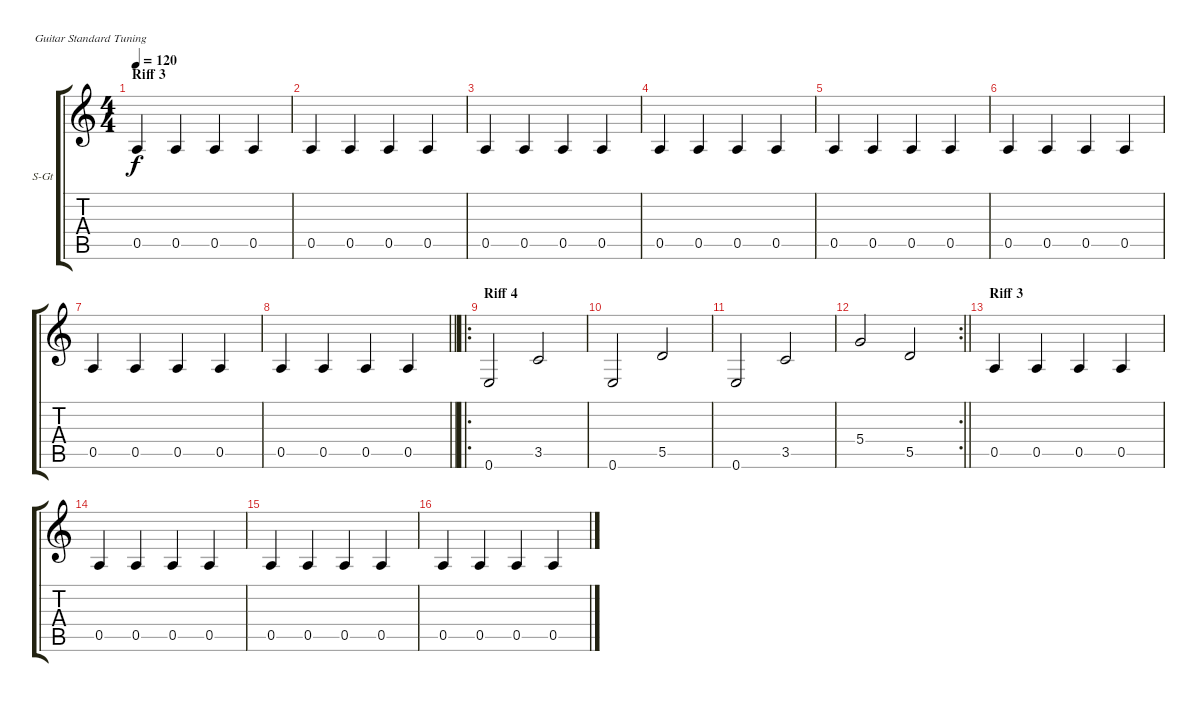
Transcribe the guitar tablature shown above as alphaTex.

\bracketExtendMode groupsimilarinstruments
\firstSystemTrackNameOrientation horizontal
\otherSystemsTrackNameOrientation horizontal
\track ("Guitar 3" "S-Gt") {instrument acousticguitarsteel}
\staff {score tabs}
\tuning (E4 B3 G3 D3 A2 E2)
\ts (4 4)
\section ("" "Riff 3")
\tempo 120
\clef g2
\ks c
0.5.4{dy f} 0.5.4 0.5.4 0.5.4 |
0.5.4 0.5.4 0.5.4 0.5.4 |
0.5.4 0.5.4 0.5.4 0.5.4 |
0.5.4 0.5.4 0.5.4 0.5.4 |
0.5.4 0.5.4 0.5.4 0.5.4 |
0.5.4 0.5.4 0.5.4 0.5.4 |
0.5.4 0.5.4 0.5.4 0.5.4 |
\barLineRight lightlight
0.5.4 0.5.4 0.5.4 0.5.4 |
\ro
\section ("" "Riff 4")
0.6.2 3.5.2 |
0.6.2 5.5.2 |
0.6.2 3.5.2 |
\rc 2
\barLineRight lightlight
5.4.2 5.5.2 |
\section ("" "Riff 3")
0.5.4 0.5.4 0.5.4 0.5.4 |
0.5.4 0.5.4 0.5.4 0.5.4 |
0.5.4 0.5.4 0.5.4 0.5.4 |
0.5.4 0.5.4 0.5.4 0.5.4
